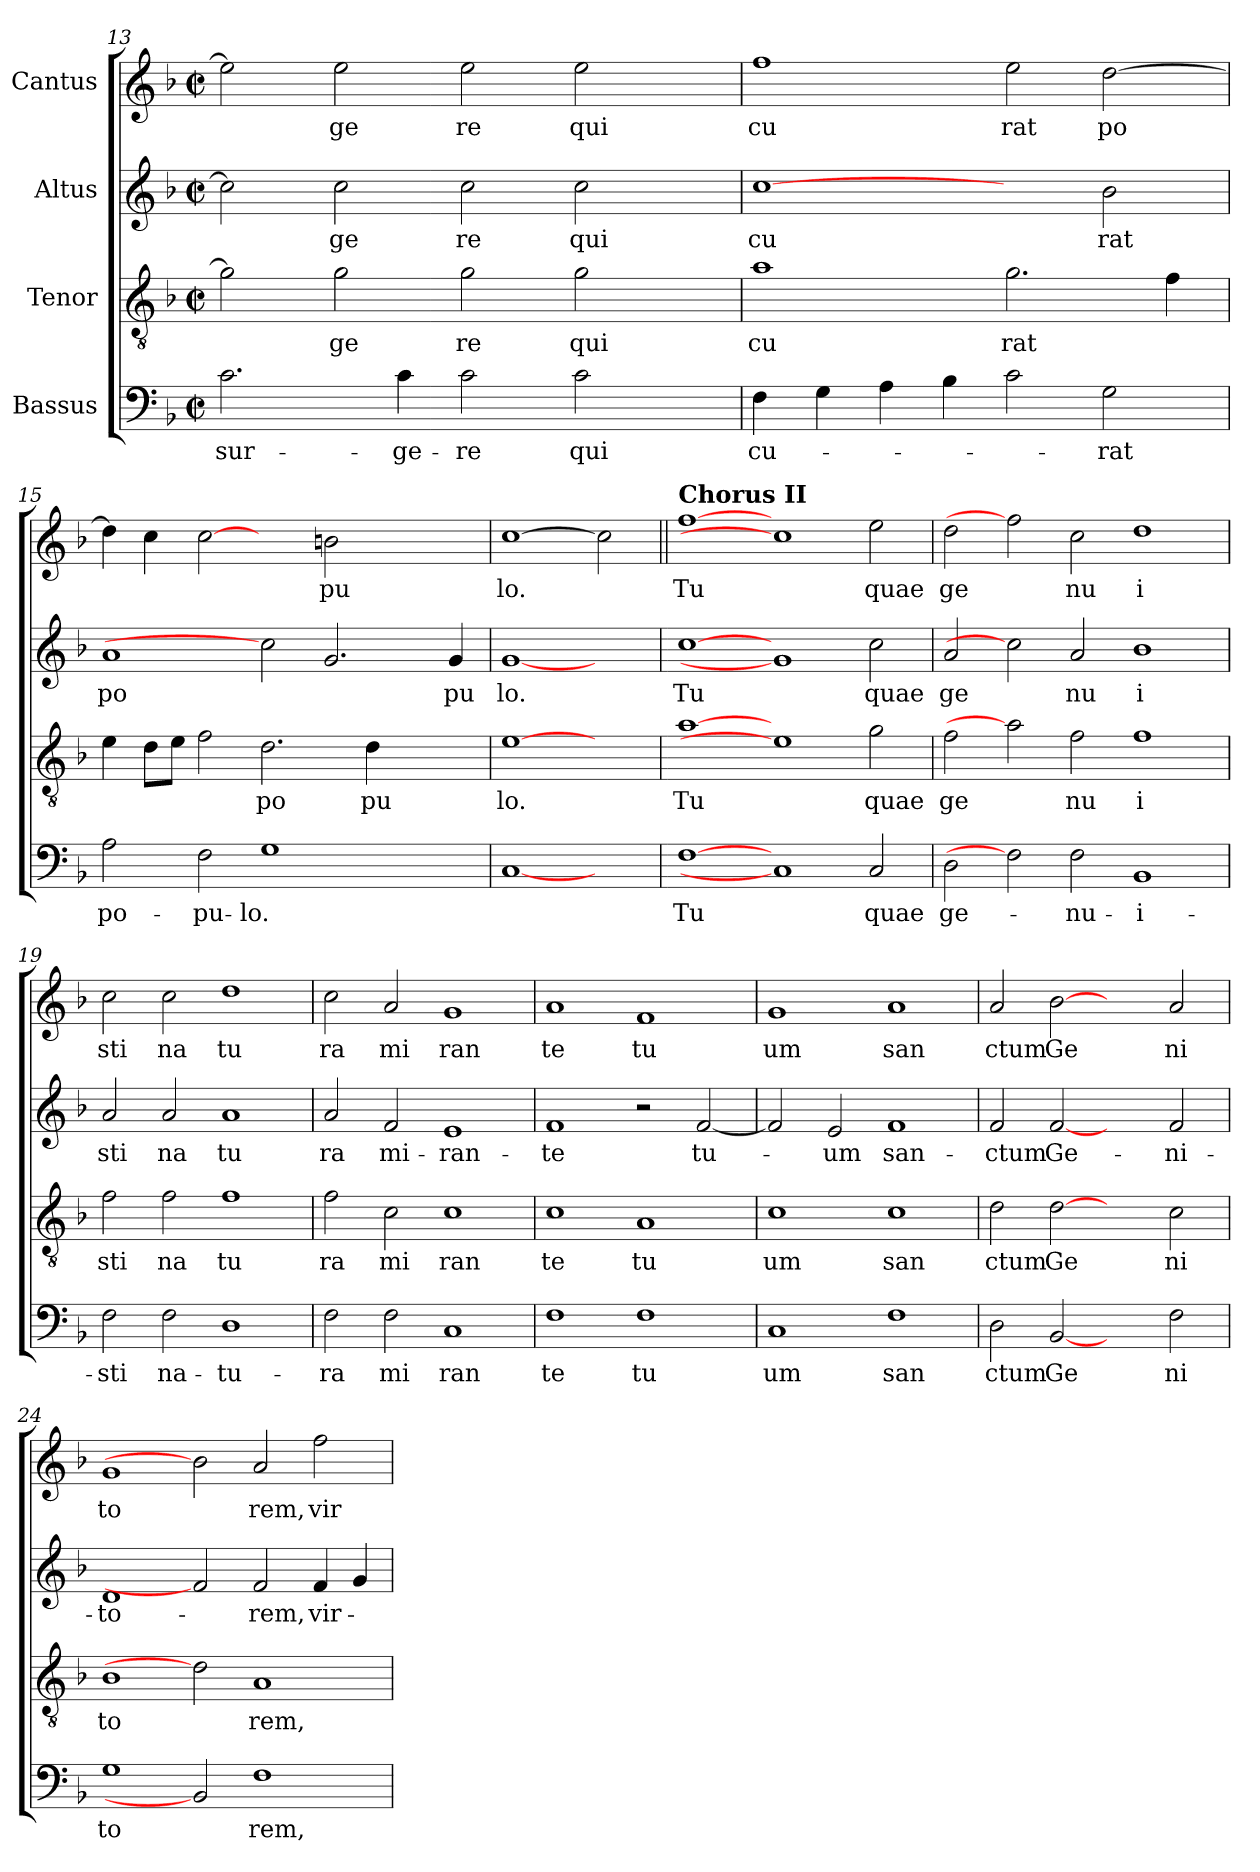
**kern	**text	**kern	**text	**kern	**text	**kern	**text
*part4	*part4	*part3	*part3	*part2	*part2	*part1	*part1
*staff4	*staff4	*staff3	*staff3	*staff2	*staff2	*staff1	*staff1
*I"Bassus	*	*I"Tenor	*	*I"Altus	*	*I"Cantus	*
!!LO:LB:g=z
*clefF4	*	*clefGv2	*	*clefG2	*	*clefG2	*
*k[b-]	*	*k[b-]	*	*k[b-]	*	*k[b-]	*
*F:	*	*F:	*	*F:	*	*F:	*
*M2/2	*	*M2/2	*	*M2/2	*	*M2/2	*
*met(c|)	*	*met(c|)	*	*met(c|)	*	*met(c|)	*
=13	=13	=13	=13	=13	=13	=13	=13
!	!LO:LY:b:cj	!	!	!	!	!	!
*	*	*^	*	*^	*	*^	*
2.c\	sur-	2g\]	32.ryy	.	2cc\]	32.ryy	.	2ee\]	32.ryy	.
.	.	.	1ryy	.	.	1ryy	.	.	1ryy	.
!	!	!	!	!LO:LY:b:cj	!	!	!LO:LY:b:cj	!	!	!LO:LY:b:cj
.	.	2g\	.	ge	2cc\	.	ge	2ee\	.	ge
!	!LO:LY:b:cj	!	!	!	!	!	!	!	!	!
4c\	-ge-	.	.	.	.	.	.	.	.	.
!	!LO:LY:b:cj	!	!	!LO:LY:b:cj	!	!	!LO:LY:b:cj	!	!	!LO:LY:b:cj
2c\	-re	2g\	.	re	2cc\	.	re	2ee\	.	re
.	.	.	2ryy	.	.	2ryy	.	.	2ryy	.
!	!LO:LY:b:cj	!	!	!LO:LY:b:cj	!	!	!LO:LY:b:cj	!	!	!LO:LY:b:cj
2c\	qui	2g\	.	qui	2cc\	.	qui	2ee\	.	qui
.	.	.	4ryy	.	.	4ryy	.	.	4ryy	.
.	.	.	8ryy	.	.	8ryy	.	.	8ryy	.
.	.	.	16ryy	.	.	16ryy	.	.	16ryy	.
.	.	.	64ryy	.	.	64ryy	.	.	64ryy	.
=14	=14	=14	=14	=14	=14	=14	=14	=14	=14	=14
!	!LO:LY:b:cj	!	!	!LO:LY:b:cj	!	!	!LO:LY:b:cj	!	!	!LO:LY:b:cj
*	*	*v	*v	*	*	*	*	*v	*v	*
*	*	*	*	*v	*v	*	*	*
4F\	cu-	1a	cu	[1cc	cu	1ff	cu
4G\	.	.	.	.	.	.	.
4A\	.	.	.	.	.	.	.
4B-\	.	.	.	.	.	.	.
!	!	!	!LO:LY:b	!	!	!	!LO:LY:b:cj
2c\	.	2.g\	rat	2ryy	.	2ee\	rat
!	!LO:LY:b:cj	!	!	!	!LO:LY:b:cj	!	!LO:LY:b:cj
2G\	-rat	.	.	2b-\	rat	[>2dd\	po
.	.	4f\	.	.	.	.	.
=15	=15	=15	=15	=15	=15	=15	=15
!	!LO:LY:b:cj	!	!	!	!LO:LY:b:cj	!	!
2A\	po-	4e\	.	1a	po	4dd\]	.
.	.	8d\L	.	.	.	4cc\	.
.	.	8e\J	.	.	.	.	.
!	!LO:LY:b:cj	!	!	!	!	!	!
2F\	-pu-	2f\	.	.	.	[2cc	.
!	!LO:LY:b:cj	!	!LO:LY:b:cj	!	!	!	!
1G	-lo.	2.d\	po	2cc]	.	2ryy	.
!	!	!	!	!	!	!	!LO:LY:b:cj
.	.	.	.	2.g/	.	2b\	pu
!	!	!	!LO:LY:b:cj	!	!	!	!
.	.	4d\	pu	.	.	.	.
2ryy	.	2ryy	.	.	.	2ryy	.
!	!	!	!	!	!LO:LY:b:cj	!	!
.	.	.	.	4g/	pu	.	.
=16	=16	=16	=16	=16	=16	=16	=16
!	!	!	!LO:LY:b:cj	!	!LO:LY:b:cj	!	!LO:LY:b:cj
[1C	.	[1e	lo.	[1g	lo.	[1cc	lo.
2ryy	.	2ryy	.	2ryy	.	2cc]	.
=17	=17||	=17	=17||	=17	=17||	=17||	=17||
!	!	!	!	!	!	!LO:TX:a:B:t=Chorus II	!
!	!LO:LY:b:cj	!	!LO:LY:b:cj	!	!LO:LY:b:cj	!	!LO:LY:b:cj
[1F	Tu	[1a	Tu	[1cc	Tu	[1ff	Tu
1C]	.	1e]	.	1g]	.	1cc]	.
!	!LO:LY:b:cj	!	!LO:LY:b:cj	!	!LO:LY:b:cj	!	!LO:LY:b:cj
2C/	quae	2g\	quae	2cc\	quae	2ee\	quae
=18	=18	=18	=18	=18	=18	=18	=18
!	!LO:LY:b:cj	!	!LO:LY:b:cj	!	!LO:LY:b:cj	!	!LO:LY:b:cj
2D\	ge-	2f\	ge	2a/	ge	2dd\	ge
2F]	.	2a]	.	2cc]	.	2ff]	.
!	!LO:LY:b:cj	!	!LO:LY:b:cj	!	!LO:LY:b:cj	!	!LO:LY:b:cj
2F\	-nu-	2f\	nu	2a/	nu	2cc\	nu
!	!LO:LY:b:cj	!	!LO:LY:b:cj	!	!LO:LY:b:cj	!	!LO:LY:b:cj
1BB-	-i-	1f	i	1b-	i	1dd	i
=19	=19	=19	=19	=19	=19	=19	=19
!	!LO:LY:b:cj	!	!LO:LY:b:cj	!	!LO:LY:b:cj	!	!LO:LY:b:cj
2F\	-sti	2f\	sti	2a/	sti	2cc\	sti
!	!LO:LY:b:cj	!	!LO:LY:b:cj	!	!LO:LY:b:cj	!	!LO:LY:b:cj
2F\	na-	2f\	na	2a/	na	2cc\	na
!	!LO:LY:b:cj	!	!LO:LY:b:cj	!	!LO:LY:b:cj	!	!LO:LY:b:cj
1D	-tu-	1f	tu	1a	tu	1dd	tu
!!LO:LB:g=z
=20	=20	=20	=20	=20	=20	=20	=20
!	!LO:LY:b:cj	!	!LO:LY:b:cj	!	!LO:LY:b:cj	!	!LO:LY:b:cj
2F\	-ra	2f\	ra	2a/	ra	2cc\	ra
!	!LO:LY:b:cj	!	!LO:LY:b:cj	!	!LO:LY:b:cj	!	!LO:LY:b:cj
2F\	mi	2c\	mi	2f/	mi-	2a/	mi
!	!LO:LY:b:cj	!	!LO:LY:b:cj	!	!LO:LY:b:cj	!	!LO:LY:b:cj
1C	ran	1c	ran	1e	-ran-	1g	ran
=21	=21	=21	=21	=21	=21	=21	=21
!	!LO:LY:b:cj	!	!LO:LY:b:cj	!	!LO:LY:b:cj	!	!LO:LY:b:cj
1F	te	1c	te	1f	-te	1a	te
!	!LO:LY:b:cj	!	!LO:LY:b:cj	!	!	!	!LO:LY:b:cj
1F	tu	1A	tu	2r	.	1f	tu
!	!	!	!	!	!LO:LY:b:cj	!	!
.	.	.	.	[<2f/	tu-	.	.
=22	=22	=22	=22	=22	=22	=22	=22
!	!LO:LY:b:cj	!	!LO:LY:b:cj	!	!	!	!LO:LY:b:cj
1C	um	1c	um	2f/]	.	1g	um
!	!	!	!	!	!LO:LY:b:cj	!	!
.	.	.	.	2e/	-um	.	.
!	!LO:LY:b:cj	!	!LO:LY:b:cj	!	!LO:LY:b:cj	!	!LO:LY:b:cj
1F	san	1c	san	1f	san-	1a	san
=23	=23	=23	=23	=23	=23	=23	=23
!	!LO:LY:b:cj	!	!LO:LY:b:cj	!	!LO:LY:b:cj	!	!LO:LY:b:cj
2D\	ctum	2d\	ctum	2f/	-ctum	2a/	ctum
!	!LO:LY:b:cj	!	!LO:LY:b:cj	!	!LO:LY:b:cj	!	!LO:LY:b:cj
[2BB-	Ge	[2d	Ge	[2f	Ge-	[2b-	Ge
2ryy	.	2ryy	.	2ryy	.	2ryy	.
!	!LO:LY:b:cj	!	!LO:LY:b:cj	!	!LO:LY:b:cj	!	!LO:LY:b:cj
2F\	ni	2c\	ni	2f/	-ni-	2a/	ni
=24	=24	=24	=24	=24	=24	=24	=24
!	!LO:LY:b:cj	!	!LO:LY:b:cj	!	!LO:LY:b:cj	!	!LO:LY:b:cj
1G	to	1B-	to	1d	-to-	1g	to
2BB-]	.	2d]	.	2f]	.	2b-]	.
!	!LO:LY:b:cj	!	!LO:LY:b:cj	!	!LO:LY:b:cj	!	!LO:LY:b:cj
1F	rem,	1A	rem,	2f/	-rem,	2a/	rem,
!	!	!	!	!	!LO:LY:b	!	!LO:LY:b
.	.	.	.	4f/	vir-	2ff\	vir
.	.	.	.	4g/	.	.	.
=	=	=	=	=	=	=	=
*-	*-	*-	*-	*-	*-	*-	*-
